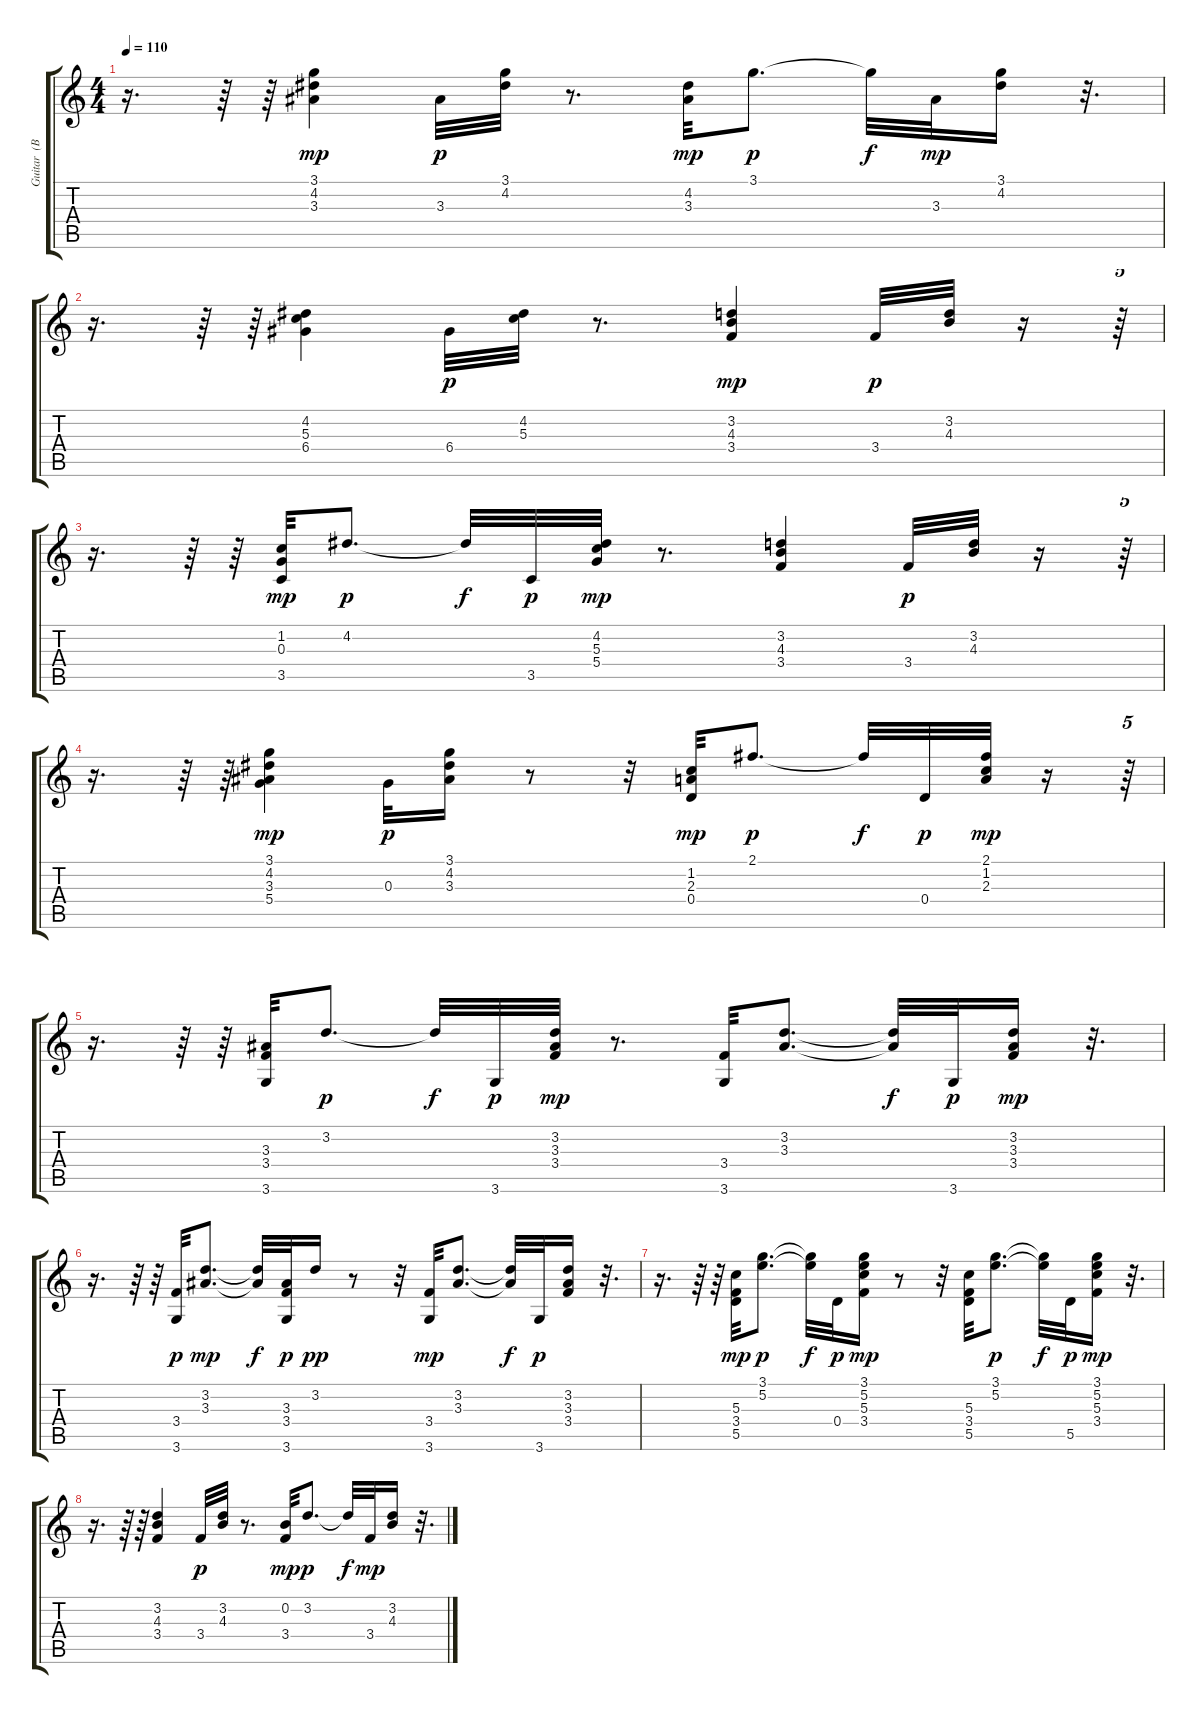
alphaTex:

\track ("Guitar  (BB)" "Guitar  (B") {instrument acousticguitarnylon}
\staff {score tabs}
\tuning (E4 B3 G3 D3 A2 E2) {hide}
\ts (4 4)
\tempo 110
\clef g2
\ks c
r.16{d dy p} r.64 r.64 (3.1 4.2 3.3).4{dy mp} 3.3.32{dy p} (3.1 4.2).32 r.8{d} (4.2 3.3).32{dy mp} 3.1.8{d dy p} 3.1{t}.32{dy f} 3.3.32{dy mp} (3.1 4.2).16 r.32{d} |
r.16{d} r.64 r.64 (4.2 5.3 6.4).4 6.4.32{dy p} (4.2 5.3).32 r.8{d} (3.2 4.3 3.4).4{dy mp} 3.4.32{dy p} (3.2 4.3).32 r.16 r.64{tu (5 4)} |
r.16{d} r.64 r.64 (1.2 0.3 3.5).32{dy mp} 4.2.8{d dy p} 4.2{t}.32{dy f} 3.5.32{dy p} (4.2 5.3 5.4).32{dy mp} r.8{d} (3.2 4.3 3.4).4 3.4.32{dy p} (3.2 4.3).32 r.16 r.64{tu (5 4)} |
r.16{d} r.64 r.64 (3.1 4.2 3.3 5.4).4{dy mp} 0.3.32{dy p} (3.1 4.2 3.3).16 r.8 r.32 (1.2 2.3 0.4).32{dy mp} 2.1.8{d dy p} 2.1{t}.32{dy f} 0.4.32{dy p} (2.1 1.2 2.3).32{dy mp} r.16 r.64{tu (5 4)} |
r.16{d} r.64 r.64 (3.3 3.4 3.6).32 3.2.8{d dy p} 3.2{t}.32{dy f} 3.6.32{dy p} (3.2 3.3 3.4).32{dy mp} r.8{d} (3.4 3.6).32 (3.2 3.3).8{d} (3.2{t} 3.3{t}).32{dy f} 3.6.32{dy p} (3.2 3.3 3.4).16{dy mp} r.32{d} |
r.16{d} r.64 r.64 (3.4 3.6).32{dy p} (3.2 3.3).8{d dy mp} (3.2{t} 3.3{t}).32{dy f} (3.3 3.4 3.6).32{dy p} 3.2.16{dy pp} r.8 r.32 (3.4 3.6).32{dy mp} (3.2 3.3).8{d} (3.2{t} 3.3{t}).32{dy f} 3.6.32{dy p} (3.2 3.3 3.4).16 r.32{d} |
r.16{d} r.64 r.64 (5.3 3.4 5.5).32{dy mp} (3.1 5.2).8{d dy p} (3.1{t} 5.2{t}).32{dy f} 0.4.32{dy p} (3.1 5.2 5.3 3.4).16{dy mp} r.8 r.32 (5.3 3.4 5.5).32 (3.1 5.2).8{d dy p} (3.1{t} 5.2{t}).32{dy f} 5.5.32{dy p} (3.1 5.2 5.3 3.4).16{dy mp} r.32{d} |
r.16{d} r.64 r.64 (3.2 4.3 3.4).4 3.4.32{dy p} (3.2 4.3).32 r.8{d} (0.2 3.4).32{dy mp} 3.2.8{d dy p} 3.2{t}.32{dy f} 3.4.32{dy mp} (3.2 4.3).16 r.32{d}
